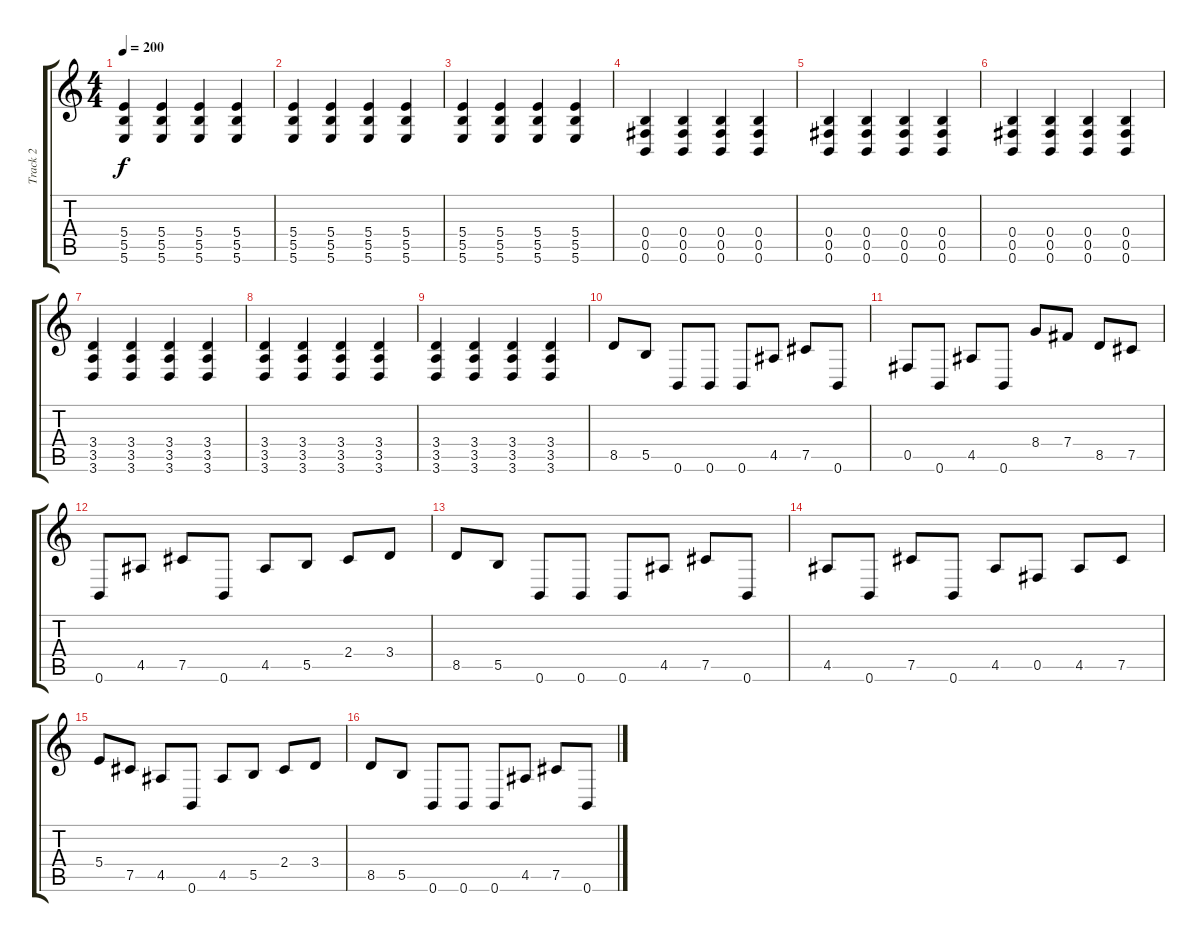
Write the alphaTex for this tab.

\track ("Track 2" "Track 2") {instrument distortionguitar}
\staff {score tabs}
\tuning (Db4 Ab3 E3 B2 Gb2 B1) {hide}
\ts (4 4)
\tempo 200
\clef g2
\ks c
(5.4 5.5 5.6).4{dy f} (5.4 5.5 5.6).4 (5.4 5.5 5.6).4 (5.4 5.5 5.6).4 |
(5.4 5.5 5.6).4 (5.4 5.5 5.6).4 (5.4 5.5 5.6).4 (5.4 5.5 5.6).4 |
(5.4 5.5 5.6).4 (5.4 5.5 5.6).4 (5.4 5.5 5.6).4 (5.4 5.5 5.6).4 |
(0.4 0.5 0.6).4 (0.4 0.5 0.6).4 (0.4 0.5 0.6).4 (0.4 0.5 0.6).4 |
(0.4 0.5 0.6).4 (0.4 0.5 0.6).4 (0.4 0.5 0.6).4 (0.4 0.5 0.6).4 |
(0.4 0.5 0.6).4 (0.4 0.5 0.6).4 (0.4 0.5 0.6).4 (0.4 0.5 0.6).4 |
(3.4 3.5 3.6).4 (3.4 3.5 3.6).4 (3.4 3.5 3.6).4 (3.4 3.5 3.6).4 |
(3.4 3.5 3.6).4 (3.4 3.5 3.6).4 (3.4 3.5 3.6).4 (3.4 3.5 3.6).4 |
(3.4 3.5 3.6).4 (3.4 3.5 3.6).4 (3.4 3.5 3.6).4 (3.4 3.5 3.6).4 |
8.5.8 5.5.8 0.6.8 0.6.8 0.6.8 4.5.8 7.5.8 0.6.8 |
0.5.8 0.6.8 4.5.8 0.6.8 8.4.8 7.4.8 8.5.8 7.5.8 |
0.6.8 4.5.8 7.5.8 0.6.8 4.5.8 5.5.8 2.4.8 3.4.8 |
8.5.8 5.5.8 0.6.8 0.6.8 0.6.8 4.5.8 7.5.8 0.6.8 |
4.5.8 0.6.8 7.5.8 0.6.8 4.5.8 0.5.8 4.5.8 7.5.8 |
5.4.8 7.5.8 4.5.8 0.6.8 4.5.8 5.5.8 2.4.8 3.4.8 |
8.5.8 5.5.8 0.6.8 0.6.8 0.6.8 4.5.8 7.5.8 0.6.8
